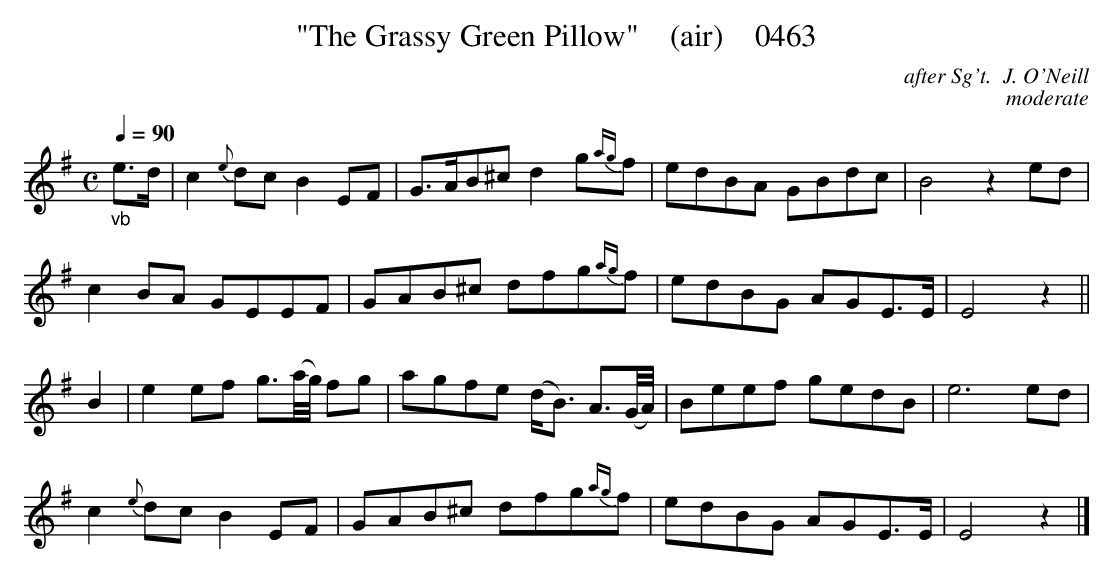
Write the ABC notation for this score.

X:1
T:"The Grassy Green Pillow"    (air)    0463
C:after Sg't.  J. O'Neill
C:moderate
Q:1/4=90
M:C
L:1/8
K:G
"_vb"e3/2d/2|c2{e}dc B2EF|G3/2A/2B^c d2g{ag}f|edBA GBdc|B4z2ed|
c2BA GEEF|GAB^c dfg{ag}f|edBG AGE3/2E/2|E4z2||
B2|e2ef g3/2(a/4g/4) fg|agfe (d/2B3/2) A3/2(G/4A/4)|Beef gedB|e6ed|
c2{e}dc B2EF|GAB^c dfg{ag}f|edBG AGE3/2E/2|E4z2|]
